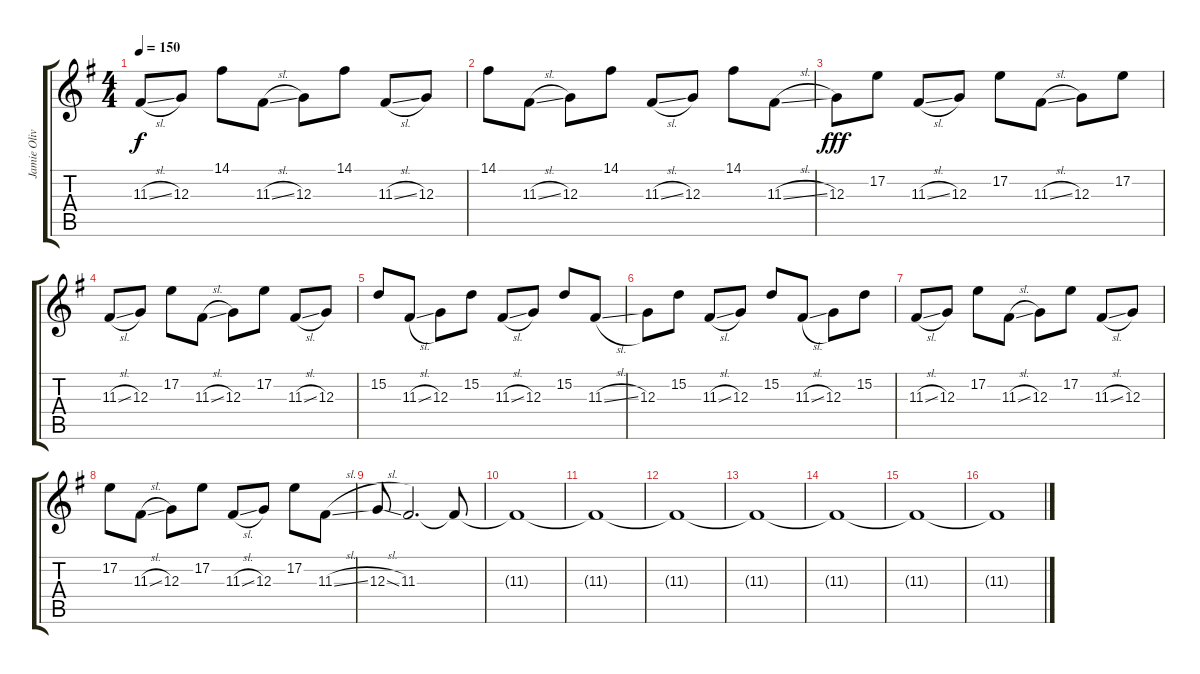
\track ("Jamie Oliver - Keyboard" "Jamie Oliv") {instrument ocarina}
\staff {score tabs}
\tuning (E4 B3 G3 D3 A2 D2) {hide}
\ts (4 4)
\tempo 150
\clef g2
\ks g
11.3{sl}.8{dy f} 12.3.8 14.1.8 11.3{sl}.8 12.3.8 14.1.8 11.3{sl}.8 12.3.8 |
14.1.8 11.3{sl}.8 12.3.8 14.1.8 11.3{sl}.8 12.3.8 14.1.8 11.3{sl}.8 |
12.3.8{dy fff} 17.2.8 11.3{sl}.8 12.3.8 17.2.8 11.3{sl}.8 12.3.8 17.2.8 |
11.3{sl}.8 12.3.8 17.2.8 11.3{sl}.8 12.3.8 17.2.8 11.3{sl}.8 12.3.8 |
15.2.8 11.3{sl}.8 12.3.8 15.2.8 11.3{sl}.8 12.3.8 15.2.8 11.3{sl}.8 |
12.3.8 15.2.8 11.3{sl}.8 12.3.8 15.2.8 11.3{sl}.8 12.3.8 15.2.8 |
11.3{sl}.8 12.3.8 17.2.8 11.3{sl}.8 12.3.8 17.2.8 11.3{sl}.8 12.3.8 |
17.2.8 11.3{sl}.8 12.3.8 17.2.8 11.3{sl}.8 12.3.8 17.2.8 11.3{sl}.8 |
12.3{sl}.8 11.3.2{d} 11.3{t}.8 |
11.3{t}.1 |
11.3{t}.1 |
11.3{t}.1 |
11.3{t}.1 |
11.3{t}.1 |
11.3{t}.1 |
11.3{t}.1
